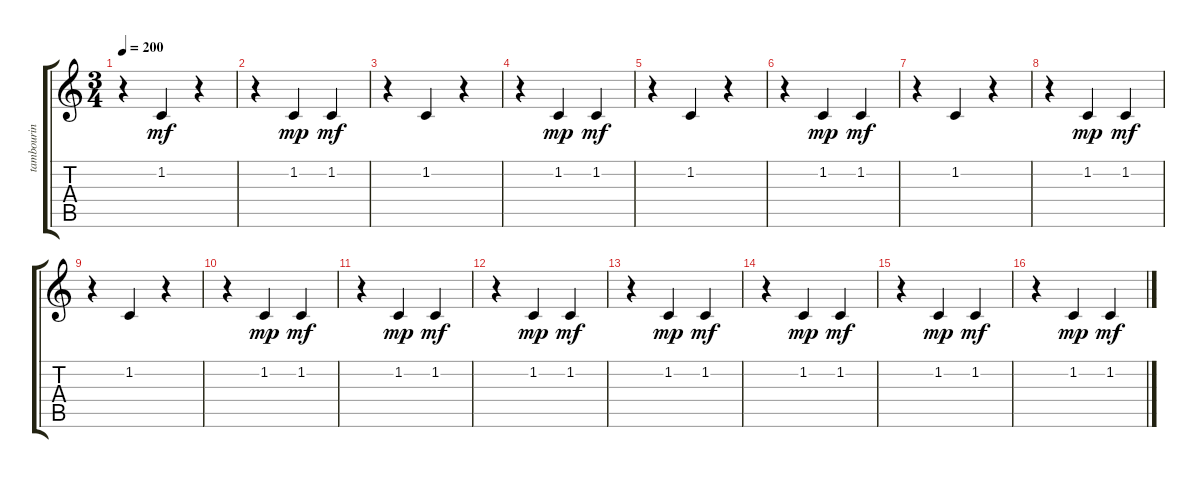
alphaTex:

\track (" tambourine" " tambourin") {instrument agogo}
\staff {score tabs}
\tuning (E4 B3 G3 D3 A2 E2) {hide}
\ts (3 4)
\tempo 200
\clef g2
\ks c
r.4{dy mf} 1.2.4 r.4 |
r.4 1.2.4{dy mp} 1.2.4{dy mf} |
r.4 1.2.4 r.4 |
r.4 1.2.4{dy mp} 1.2.4{dy mf} |
r.4 1.2.4 r.4 |
r.4 1.2.4{dy mp} 1.2.4{dy mf} |
r.4 1.2.4 r.4 |
r.4 1.2.4{dy mp} 1.2.4{dy mf} |
r.4 1.2.4 r.4 |
r.4 1.2.4{dy mp} 1.2.4{dy mf} |
r.4 1.2.4{dy mp} 1.2.4{dy mf} |
r.4 1.2.4{dy mp} 1.2.4{dy mf} |
r.4 1.2.4{dy mp} 1.2.4{dy mf} |
r.4 1.2.4{dy mp} 1.2.4{dy mf} |
r.4 1.2.4{dy mp} 1.2.4{dy mf} |
r.4 1.2.4{dy mp} 1.2.4{dy mf}
